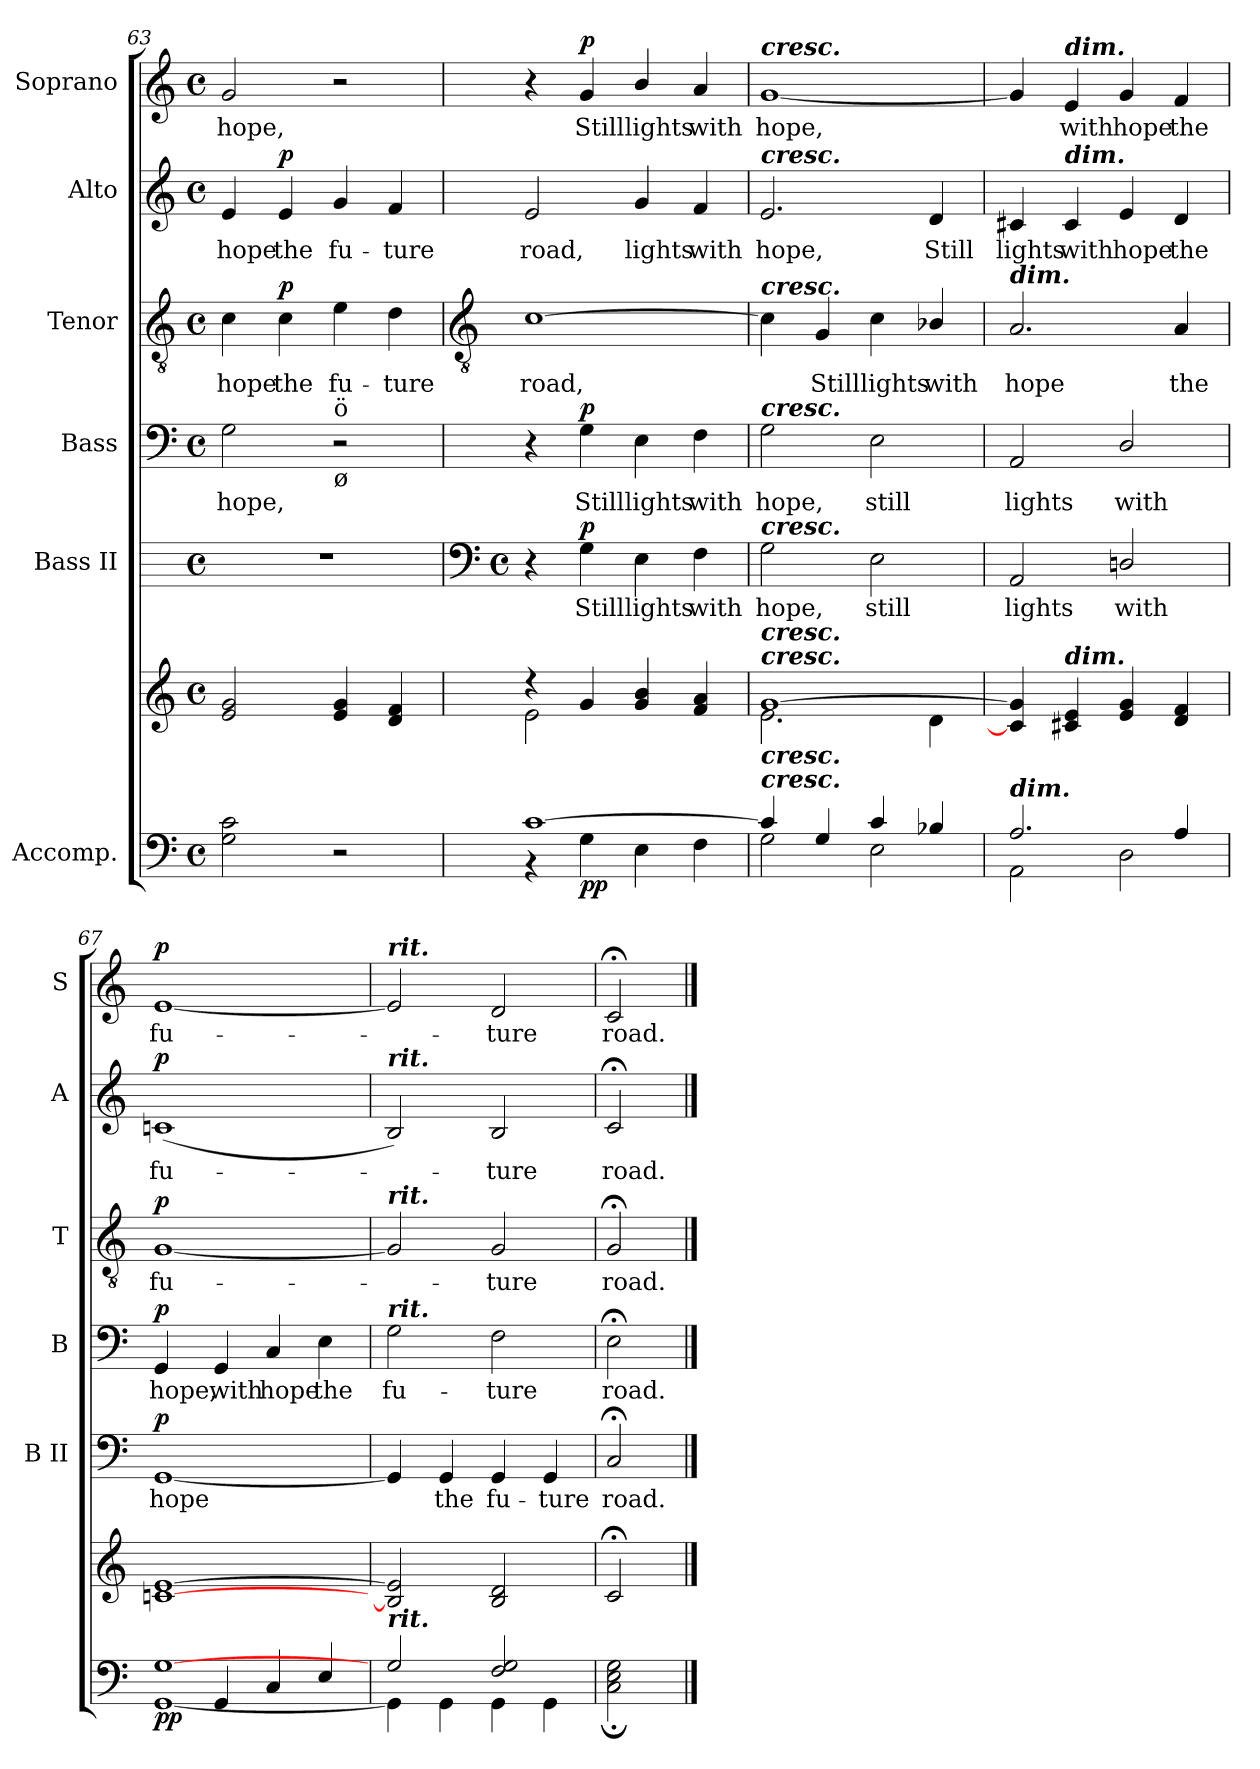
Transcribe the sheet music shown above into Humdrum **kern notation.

**kern	**kern	**dynam	**kern	**text	**dynam	**kern	**text	**dynam	**kern	**text	**dynam	**kern	**text	**dynam	**kern	**text	**dynam
*part6	*part6	*part6	*part5	*part5	*part5	*part4	*part4	*part4	*part3	*part3	*part3	*part2	*part2	*part2	*part1	*part1	*part1
*staff7	*staff6	*staff6/7	*staff5	*staff5	*staff5	*staff4	*staff4	*staff4	*staff3	*staff3	*staff3	*staff2	*staff2	*staff2	*staff1	*staff1	*staff1
*I"Accomp.	*	*	*I"Bass II	*	*	*I"Bass	*	*	*I"Tenor	*	*	*I"Alto	*	*	*I"Soprano	*	*
*	*	*	*I'B II	*	*	*I'B	*	*	*I'T	*	*	*I'A	*	*	*I'S	*	*
*clefF4	*clefG2	*	*	*	*	*clefF4	*	*	*clefGv2	*	*	*clefG2	*	*	*clefG2	*	*
*k[]	*k[]	*	*	*	*	*k[]	*	*	*k[]	*	*	*k[]	*	*	*k[]	*	*
*C:	*C:	*	*	*	*	*C:	*	*	*C:	*	*	*C:	*	*	*C:	*	*
*M4/4	*M4/4	*	*M4/4	*	*	*M4/4	*	*	*M4/4	*	*	*M4/4	*	*	*M4/4	*	*
*met(c)	*met(c)	*	*met(c)	*	*	*met(c)	*	*	*met(c)	*	*	*met(c)	*	*	*met(c)	*	*
=63	=63	=63	=63	=63	=63	=63	=63	=63	=63	=63	=63	=63	=63	=63	=63	=63	=63
!	!	!	!	!	!	!	!LO:LY:b	!	!	!LO:LY:b	!	!	!LO:LY:b	!	!	!LO:LY:b	!
2G 2c	2e 2g	.	1r	.	.	2G	hope,	.	4c	hope	.	4e	hope	.	2g	hope,	.
!	!	!	!	!	!	!	!	!	!	!LO:LY:b	!LO:DY:b	!	!LO:LY:b	!LO:DY:b	!	!	!
.	.	.	.	.	.	.	.	.	4c	the	p	4e	the	p	.	.	.
!	!	!	!	!	!	!LO:TX:a:t=ö	!	!	!	!	!	!	!	!	!	!	!
!	!	!	!	!	!	!LO:TX:b:t=ø	!	!	!	!	!	!	!	!	!	!	!
!	!	!	!	!	!	!	!	!	!	!LO:LY:b	!	!	!LO:LY:b	!	!	!	!
2r	4e 4g	.	.	.	.	2r	.	.	4e	fu-	.	4g	fu-	.	2r	.	.
!	!	!	!	!	!	!	!	!	!	!LO:LY:b	!	!	!LO:LY:b	!	!	!	!
.	4d 4f	.	.	.	.	.	.	.	4d	-ture	.	4f	-ture	.	.	.	.
!!LO:LB:g=z
=64	=64	=64	=64	=64	=64	=64	=64	=64	=64	=64	=64	=64	=64	=64	=64	=64	=64
*	*	*	*clefF4	*	*	*	*	*	*clefGv2	*	*	*	*	*	*	*	*
*	*	*	*k[]	*	*	*	*	*	*	*	*	*	*	*	*	*	*
*	*	*	*C:	*	*	*	*	*	*	*	*	*	*	*	*	*	*
*	*	*	*M4/4	*	*	*	*	*	*	*	*	*	*	*	*	*	*
*	*	*	*met(c)	*	*	*	*	*	*	*	*	*	*	*	*	*	*
*^	*^	*	*	*	*	*	*	*	*	*	*	*	*	*	*	*	*
!	!	!	!	!	!	!	!	!	!	!	!	!LO:LY:b	!	!	!LO:LY:b	!	!	!	!
[1c/	4r	4r	2e\	.	4r	.	.	4r	.	.	[1c	road,	.	2e	road,	.	4r	.	.
!	!	!	!	!LO:DY:b=2	!	!LO:LY:b	!	!	!LO:LY:b	!	!	!	!	!	!	!	!	!LO:LY:b	!
!	!	!	!	!LO:DY:n=1:b	!	!	!LO:DY:b	!	!	!LO:DY:b	!	!	!	!	!	!	!	!	!LO:DY:b
.	4G\	4g/	.	p p	4G	Still	p	4G	Still	p	.	.	.	.	.	.	4g	Still	p
!	!	!	!	!	!	!LO:LY:b	!	!	!LO:LY:b	!	!	!	!	!	!LO:LY:b	!	!	!LO:LY:b	!
.	4E\	4g/ 4b/	2ryy	.	4E	lights	.	4E	lights	.	.	.	.	4g	lights	.	4b/	lights	.
!	!	!	!	!	!	!LO:LY:b	!	!	!LO:LY:b	!	!	!	!	!	!LO:LY:b	!	!	!LO:LY:b	!
.	4F\	4f/ 4a/	.	.	4F	with	.	4F	with	.	.	.	.	4f	with	.	4a	with	.
=65	=65	=65	=65	=65	=65	=65	=65	=65	=65	=65	=65	=65	=65	=65	=65	=65	=65	=65	=65
!	!	!	!	!	!	!	!	!	!	!	!	!	!	!	!	!	!LO:TX:a:Bi:t=cresc.	!	!
!	!	!	!	!	!	!	!	!	!	!	!	!	!	!LO:TX:a:Bi:t=cresc.	!	!	!	!	!
!	!	!	!	!	!	!	!	!	!	!	!LO:TX:a:Bi:t=cresc.	!	!	!	!	!	!	!	!
!	!	!	!	!	!	!	!	!LO:TX:a:Bi:t=cresc.	!	!	!	!	!	!	!	!	!	!	!
!	!	!	!	!	!LO:TX:a:Bi:t=cresc.	!	!	!	!	!	!	!	!	!	!	!	!	!	!
!	!	!LO:TX:a:Bi:t=cresc.	!	!	!	!	!	!	!	!	!	!	!	!	!	!	!	!	!
!	!	!LO:TX:a:Bi:t=cresc.	!	!	!	!	!	!	!	!	!	!	!	!	!	!	!	!	!
!LO:TX:a:Bi:t=cresc.	!	!	!	!	!	!	!	!	!	!	!	!	!	!	!	!	!	!	!
!LO:TX:a:Bi:t=cresc.	!	!	!	!	!	!	!	!	!	!	!	!	!	!	!	!	!	!	!
!	!	!	!	!	!	!LO:LY:b	!	!	!LO:LY:b	!	!	!	!	!	!LO:LY:b	!	!	!LO:LY:b	!
4c/]	2G\	[1g/	2.e\	.	2G	hope,	.	2G	hope,	.	4c]	.	.	2.e	hope,	.	[1g	hope,	.
!	!	!	!	!	!	!	!	!	!	!	!	!LO:LY:b	!	!	!	!	!	!	!
4G/	.	.	.	.	.	.	.	.	.	.	4G	Still	.	.	.	.	.	.	.
!	!	!	!	!	!	!LO:LY:b	!	!	!LO:LY:b	!	!	!LO:LY:b	!	!	!	!	!	!	!
4c/	2E\	.	.	.	2E	still	.	2E	still	.	4c	lights	.	.	.	.	.	.	.
!	!	!	!	!	!	!	!	!	!	!	!	!LO:LY:b	!	!	!LO:LY:b	!	!	!	!
4B-X/	.	.	4d\	.	.	.	.	.	.	.	4B-X/	with	.	4d	Still	.	.	.	.
=66	=66	=66	=66	=66	=66	=66	=66	=66	=66	=66	=66	=66	=66	=66	=66	=66	=66	=66	=66
!	!	!	!	!	!	!	!	!	!	!	!LO:TX:a:Bi:t=dim.	!	!	!	!	!	!	!	!
!LO:TX:a:Bi:t=dim.	!	!	!	!	!	!	!	!	!	!	!	!	!	!	!	!	!	!	!
!	!	!	!	!	!	!LO:LY:b	!	!	!LO:LY:b	!	!	!LO:LY:b	!	!	!LO:LY:b	!	!	!	!
2.A/	2AA\	4c#/] 4g/]	1ryy	.	2AA	lights	.	2AA	lights	.	2.A	hope	.	4c#X	lights	.	4g]	.	.
!	!	!	!	!	!	!	!	!	!	!	!	!	!	!	!	!	!LO:TX:a:Bi:t=dim.	!	!
!	!	!	!	!	!	!	!	!	!	!	!	!	!	!LO:TX:a:Bi:t=dim.	!	!	!	!	!
!	!	!LO:TX:a:Bi:t=dim.	!	!	!	!	!	!	!	!	!	!	!	!	!	!	!	!	!
!	!	!	!	!	!	!	!	!	!	!	!	!	!	!	!LO:LY:b	!	!	!LO:LY:b	!
.	.	4c#/ 4e/	.	.	.	.	.	.	.	.	.	.	.	4c#	with	.	4e	with	.
!	!	!	!	!	!	!LO:LY:b	!	!	!LO:LY:b	!	!	!	!	!	!LO:LY:b	!	!	!LO:LY:b	!
.	2D\	4e/ 4g/	.	.	2Dn/	with	.	2D/	with	.	.	.	.	4e	hope	.	4g	hope	.
!	!	!	!	!	!	!	!	!	!	!	!	!LO:LY:b	!	!	!LO:LY:b	!	!	!LO:LY:b	!
4A/	.	4d/ 4f/	.	.	.	.	.	.	.	.	4A	the	.	4d	the	.	4f	the	.
=67	=67	=67	=67	=67	=67	=67	=67	=67	=67	=67	=67	=67	=67	=67	=67	=67	=67	=67	=67
!	!	!	!	!LO:DY:b=2	!	!LO:LY:b	!	!	!LO:LY:b	!	!	!LO:LY:b	!	!	!LO:LY:b	!	!	!LO:LY:b	!
!	!	!	!	!LO:DY:n=1:b	!	!	!LO:DY:b	!	!	!LO:DY:b	!	!	!LO:DY:b	!	!	!LO:DY:b	!	!	!LO:DY:b
4ryy	[1GG\ [1G\	[1cn/ [1e/	1ryy	p p	[1GG	hope	p	4GG	hope,	p	[1G	fu-	p	(<1cn	fu-	p	[1e	fu-	p
!	!	!	!	!	!	!	!	!	!LO:LY:b	!	!	!	!	!	!	!	!	!	!
4GG/	.	.	.	.	.	.	.	4GG	with	.	.	.	.	.	.	.	.	.	.
!	!	!	!	!	!	!	!	!	!LO:LY:b	!	!	!	!	!	!	!	!	!	!
4C/	.	.	.	.	.	.	.	4C	hope	.	.	.	.	.	.	.	.	.	.
!	!	!	!	!	!	!	!	!	!LO:LY:b	!	!	!	!	!	!	!	!	!	!
4E/	.	.	.	.	.	.	.	4E	the	.	.	.	.	.	.	.	.	.	.
=68	=68	=68	=68	=68	=68	=68	=68	=68	=68	=68	=68	=68	=68	=68	=68	=68	=68	=68	=68
!	!	!	!	!	!	!	!	!	!	!	!	!	!	!	!	!	!LO:TX:a:Bi:t=rit.	!	!
!	!	!	!	!	!	!	!	!	!	!	!	!	!	!LO:TX:a:Bi:t=rit.	!	!	!	!	!
!	!	!	!	!	!	!	!	!	!	!	!LO:TX:a:Bi:t=rit.	!	!	!	!	!	!	!	!
!	!	!	!	!	!	!	!	!LO:TX:a:Bi:t=rit.	!	!	!	!	!	!	!	!	!	!	!
!LO:TX:a:Bi:t=rit.	!	!	!	!	!	!	!	!	!	!	!	!	!	!	!	!	!	!	!
!	!	!	!	!	!	!	!	!	!LO:LY:b	!	!	!	!	!	!	!	!	!	!
2G/	4GG\]	2B/] 2e/]	1ryy	.	4GG]	.	.	2G	fu-	.	2G]	.	.	2B)	.	.	2e]	.	.
!	!	!	!	!	!	!LO:LY:b	!	!	!	!	!	!	!	!	!	!	!	!	!
.	4GG\	.	.	.	4GG	the	.	.	.	.	.	.	.	.	.	.	.	.	.
!	!	!	!	!	!	!LO:LY:b	!	!	!LO:LY:b	!	!	!LO:LY:b	!	!	!LO:LY:b	!	!	!LO:LY:b	!
2F/ 2G/	4GG\	2B/ 2d/	.	.	4GG	fu-	.	2F	-ture	.	2G	ture	.	2B	ture	.	2d	ture	.
!	!	!	!	!	!	!LO:LY:b	!	!	!	!	!	!	!	!	!	!	!	!	!
.	4GG\	.	.	.	4GG	-ture	.	.	.	.	.	.	.	.	.	.	.	.	.
=69	=69	=69	=69	=69	=69	=69	=69	=69	=69	=69	=69	=69	=69	=69	=69	=69	=69	=69	=69
!	!	!	!	!	!	!LO:LY:b	!	!	!LO:LY:b	!	!	!LO:LY:b	!	!	!LO:LY:b	!	!	!LO:LY:b	!
2ryy	2C\;< 2E\;< 2G\;<	2c;</	2ryy	.	2C;<	road.	.	2E;<	road.	.	2G;<	road.	.	2c;<	road.	.	2c;<	road.	.
*v	*v	*	*	*	*	*	*	*	*	*	*	*	*	*	*	*	*	*	*
*	*v	*v	*	*	*	*	*	*	*	*	*	*	*	*	*	*	*	*
==	==	==	==	==	==	==	==	==	==	==	==	==	==	==	==	==	==
*-	*-	*-	*-	*-	*-	*-	*-	*-	*-	*-	*-	*-	*-	*-	*-	*-	*-
